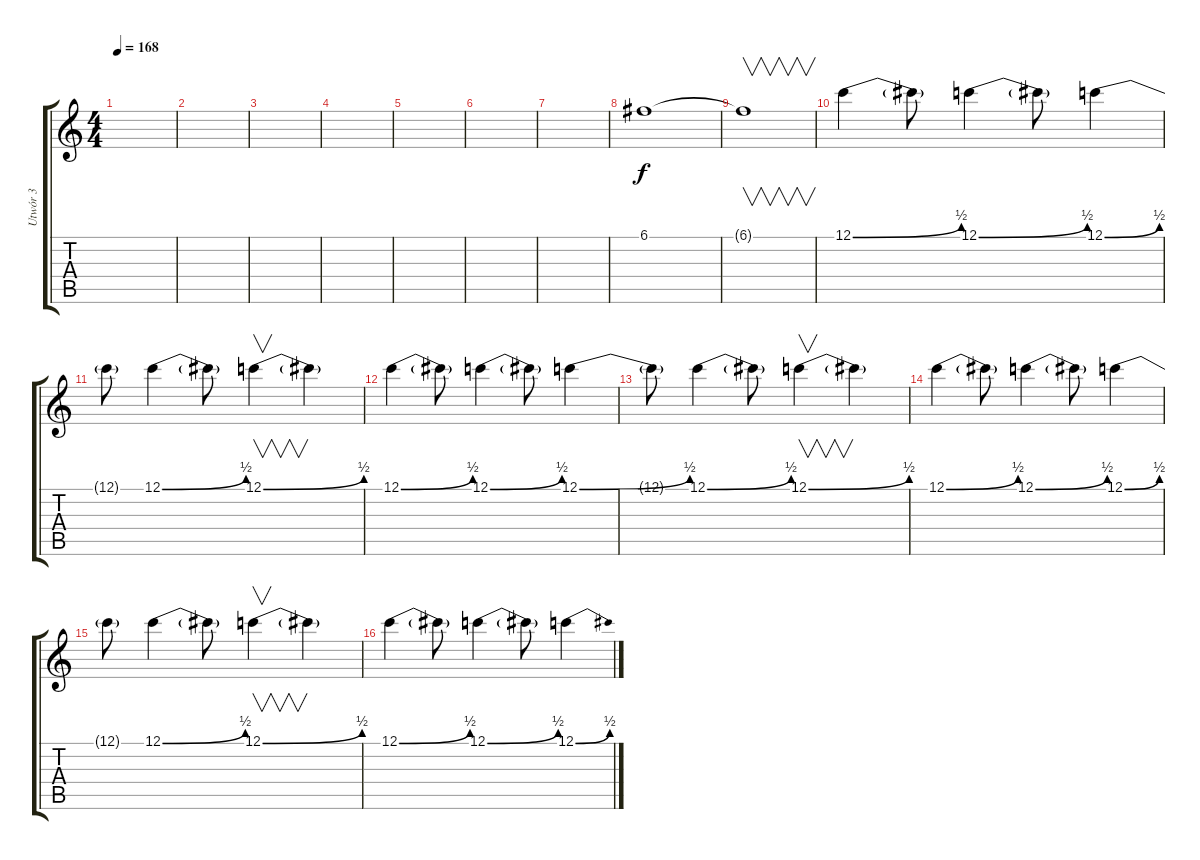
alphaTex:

\track ("Utwór 3" "Utwór 3") {instrument distortionguitar}
\staff {score tabs}
\tuning (C4 G3 Eb3 Bb2 F2 C2) {hide}
\ts (4 4)
\tempo 168
\tempo 153
\tempo 168
\clef g2
\ks c
|
|
|
|
|
|
|
6.1.1 |
6.1{t}.1{v} |
12.1{be (bend 0 0 60 2)}.4 12.1{t}.8 12.1{be (bend 0 0 60 2)}.4 12.1{t}.8 12.1{be (bend 0 0 60 2)}.4 |
12.1{t}.8 12.1{be (bend 0 0 60 2)}.4 12.1{t}.8 12.1{be (bend 0 0 60 2)}.4{v} 12.1{t}.4 |
12.1{be (bend 0 0 60 2)}.4 12.1{t}.8 12.1{be (bend 0 0 60 2)}.4 12.1{t}.8 12.1{be (bend 0 0 60 2)}.4 |
12.1{t}.8 12.1{be (bend 0 0 60 2)}.4 12.1{t}.8 12.1{be (bend 0 0 60 2)}.4{v} 12.1{t}.4 |
12.1{be (bend 0 0 60 2)}.4 12.1{t}.8 12.1{be (bend 0 0 60 2)}.4 12.1{t}.8 12.1{be (bend 0 0 60 2)}.4 |
12.1{t}.8 12.1{be (bend 0 0 60 2)}.4 12.1{t}.8 12.1{be (bend 0 0 60 2)}.4{v} 12.1{t}.4 |
12.1{be (bend 0 0 60 2)}.4 12.1{t}.8 12.1{be (bend 0 0 60 2)}.4 12.1{t}.8 12.1{be (bend 0 0 60 2)}.4
